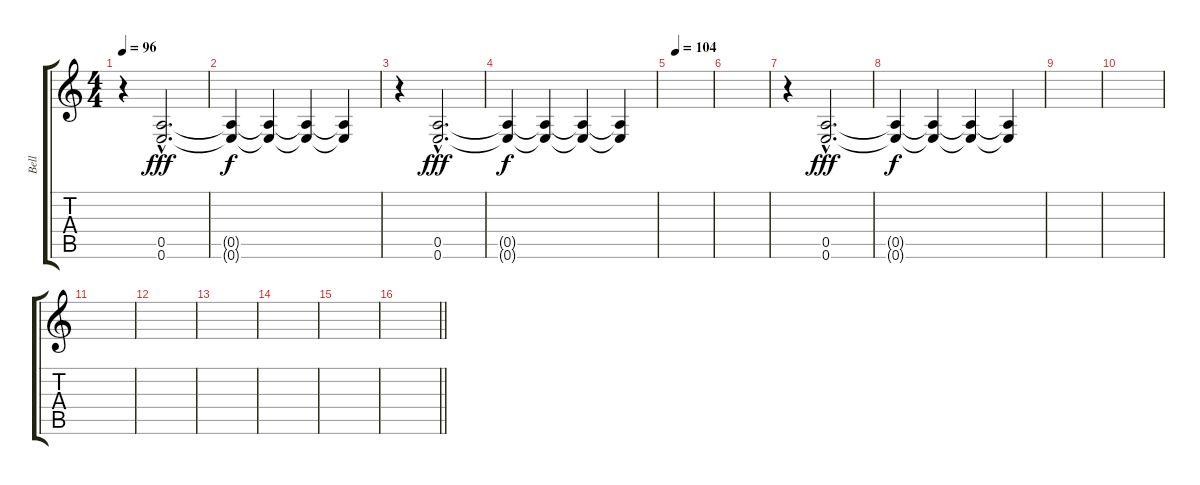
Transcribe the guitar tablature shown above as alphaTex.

\track ("Bell" "Bell") {instrument acousticguitarsteel}
\staff {score tabs}
\tuning (E4 B3 G3 D3 A2 E2) {hide}
\ts (4 4)
\tempo 96
\clef g2
\ks c
r.4{dy f} (0.5{hac} 0.6{hac}).2{d dy fff} |
(0.5{t} 0.6{t}).4{dy f} (0.5{t} 0.6{t}).4 (0.5{t} 0.6{t}).4 (0.5{t} 0.6{t}).4 |
r.4 (0.5{hac} 0.6{hac}).2{d dy fff} |
(0.5{t} 0.6{t}).4{dy f} (0.5{t} 0.6{t}).4 (0.5{t} 0.6{t}).4 (0.5{t} 0.6{t}).4 |
\tempo (104 0.125)
|
|
r.4 (0.5{hac} 0.6{hac}).2{d dy fff} |
(0.5{t} 0.6{t}).4{dy f} (0.5{t} 0.6{t}).4 (0.5{t} 0.6{t}).4 (0.5{t} 0.6{t}).4 |
|
|
|
|
|
|
|
\barLineRight lightlight
